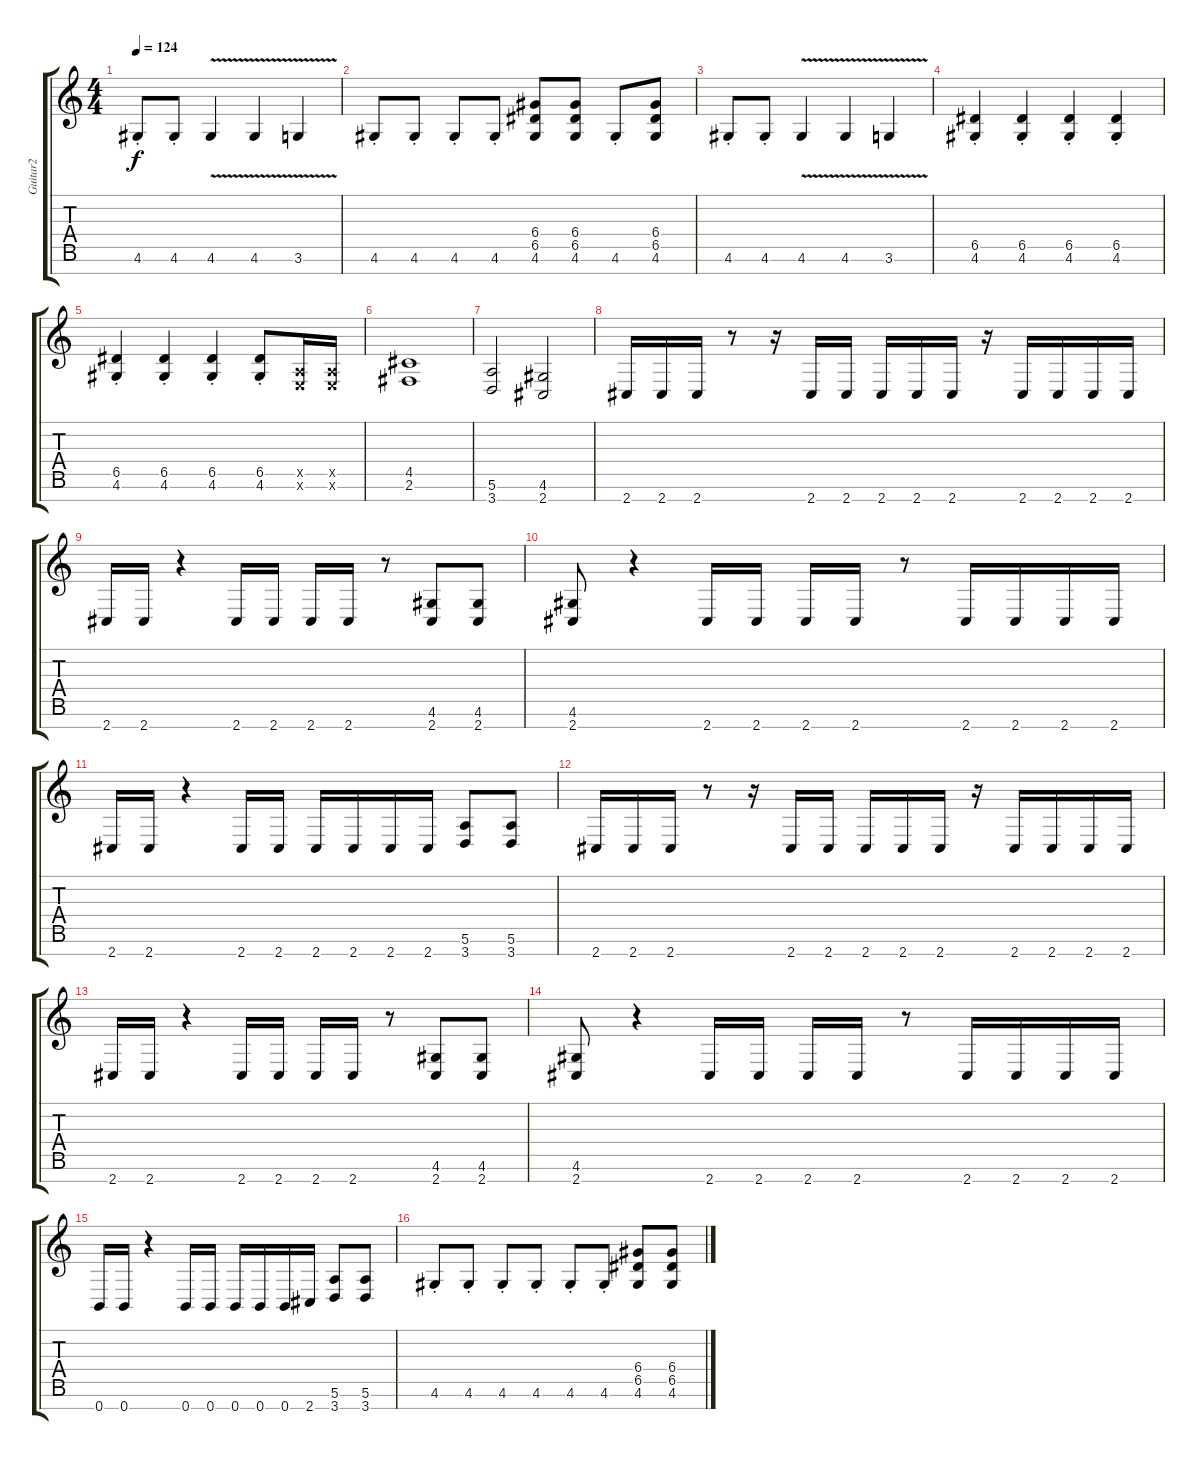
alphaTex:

\track ("Guitar2" "Guitar2") {instrument distortionguitar}
\staff {score tabs}
\tuning (E4 B3 G3 D3 A2 E2 B1) {hide}
\ts (4 4)
\tempo 124
\clef g2
\ks c
4.6{st}.8{dy f} 4.6{st}.8 4.6{v}.4 4.6{v}.4 3.6{v}.4 |
4.6{st}.8 4.6{st}.8 4.6{st}.8 4.6{st}.8 (6.4 6.5 4.6).8 (6.4 6.5 4.6).8 4.6{st}.8 (6.4 6.5 4.6).8 |
4.6{st}.8 4.6{st}.8 4.6{v}.4 4.6{v}.4 3.6{v}.4 |
(6.5{st} 4.6{st}).4 (6.5{st} 4.6{st}).4 (6.5{st} 4.6{st}).4 (6.5{st} 4.6{st}).4 |
(6.5{st} 4.6{st}).4 (6.5{st} 4.6{st}).4 (6.5{st} 4.6{st}).4 (6.5{st} 4.6{st}).8 (0.5{x} 0.6{x}).16 (0.5{x} 0.6{x}).16 |
(4.5 2.6).1 |
(5.6 3.7).2 (4.6 2.7).2 |
2.7.16 2.7.16 2.7.16 r.8 r.16 2.7.16 2.7.16 2.7.16 2.7.16 2.7.16 r.16 2.7.16 2.7.16 2.7.16 2.7.16 |
2.7.16 2.7.16 r.4 2.7.16 2.7.16 2.7.16 2.7.16 r.8 (4.6 2.7).8 (4.6 2.7).8 |
(4.6 2.7).8 r.4 2.7.16 2.7.16 2.7.16 2.7.16 r.8 2.7.16 2.7.16 2.7.16 2.7.16 |
2.7.16 2.7.16 r.4 2.7.16 2.7.16 2.7.16 2.7.16 2.7.16 2.7.16 (5.6 3.7).8 (5.6 3.7).8 |
2.7.16 2.7.16 2.7.16 r.8 r.16 2.7.16 2.7.16 2.7.16 2.7.16 2.7.16 r.16 2.7.16 2.7.16 2.7.16 2.7.16 |
2.7.16 2.7.16 r.4 2.7.16 2.7.16 2.7.16 2.7.16 r.8 (4.6 2.7).8 (4.6 2.7).8 |
(4.6 2.7).8 r.4 2.7.16 2.7.16 2.7.16 2.7.16 r.8 2.7.16 2.7.16 2.7.16 2.7.16 |
0.7.16 0.7.16 r.4 0.7.16 0.7.16 0.7.16 0.7.16 0.7.16 2.7.16 (5.6 3.7).8 (5.6 3.7).8 |
4.6{st}.8 4.6{st}.8 4.6{st}.8 4.6{st}.8 4.6{st}.8 4.6{st}.8 (6.4 6.5 4.6).8 (6.4 6.5 4.6).8
